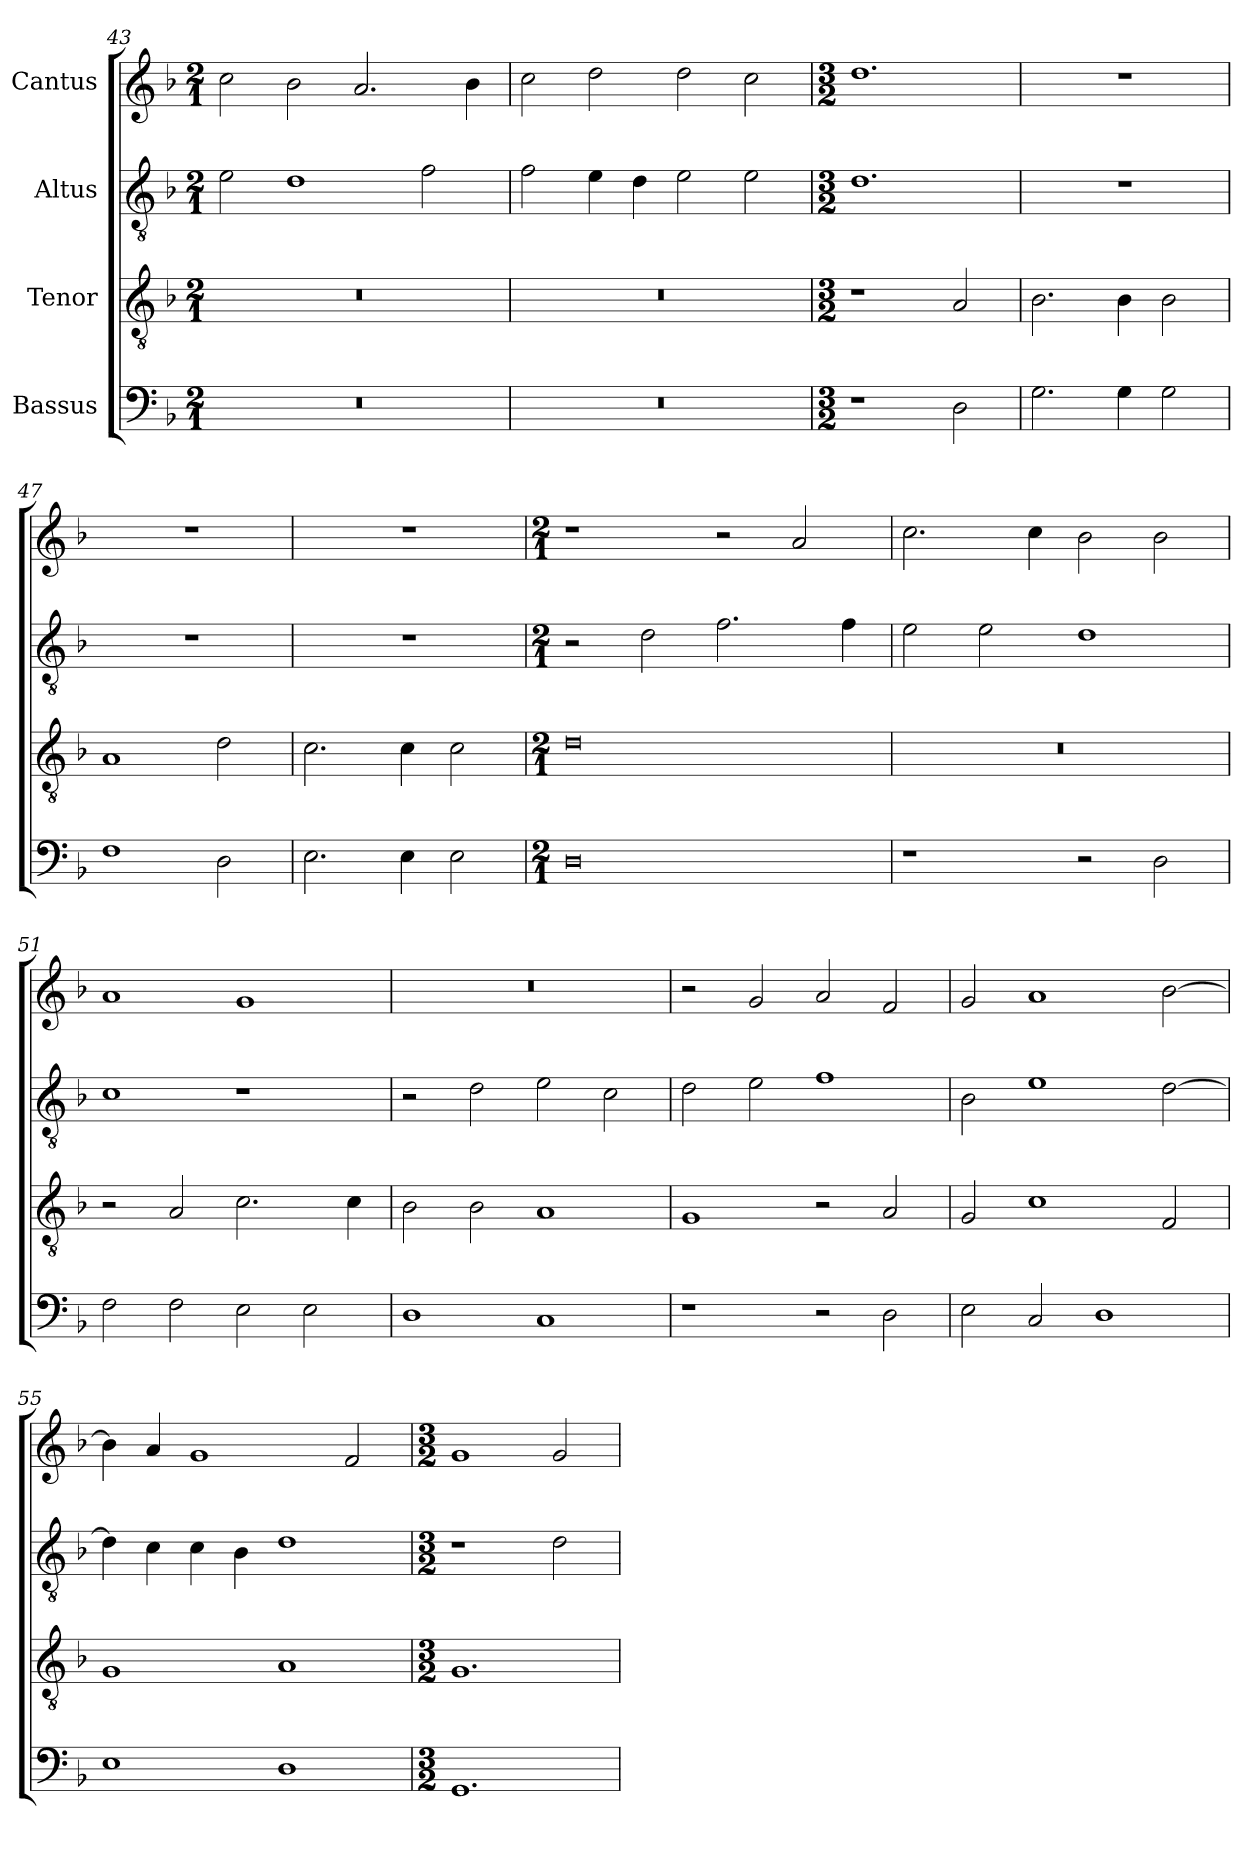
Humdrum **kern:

**kern	**kern	**kern	**kern
*part4	*part3	*part2	*part1
*staff4	*staff3	*staff2	*staff1
*I"Bassus	*I"Tenor	*I"Altus	*I"Cantus
*clefF4	*clefGv2	*clefGv2	*clefG2
*	*ITrd7c12	*ITrd7c12	*
*k[b-]	*k[b-]	*k[b-]	*k[b-]
*F:	*F:	*F:	*F:
*M2/1	*M2/1	*M2/1	*M2/1
=43	=43	=43	=43
!LO:N:vis=1	!LO:N:vis=1	!	!
0r	0r	2Ei\	2cci\
.	.	1Di	2b-i\
.	.	.	2.ai/
.	.	2Fi\	.
.	.	.	4b-i\
=44	=44	=44	=44
!LO:N:vis=1	!LO:N:vis=1	!	!
0r	0r	2Fi\	2cci\
.	.	4Ei\	2ddi\
.	.	4Di\	.
.	.	2Ei\	2ddi\
.	.	2Ei\	2cci\
=45	=45	=45	=45
*M3/2	*M3/2	*M3/2	*M3/2
1r	1r	1.Di	1.ddi
2Di\	2AAi/	.	.
=46	=46	=46	=46
!	!	!LO:N:vis=1	!LO:N:vis=1
2.Gi\	2.BB-i\	1.r	1.r
4Gi\	4BB-i\	.	.
2Gi\	2BB-i\	.	.
!!LO:LB:g=z
=47	=47	=47	=47
!	!	!LO:N:vis=1	!LO:N:vis=1
1Fi	1AAi	1.r	1.r
2Di\	2Di\	.	.
=48	=48	=48	=48
!	!	!LO:N:vis=1	!LO:N:vis=1
2.Ei\	2.Ci\	1.r	1.r
4Ei\	4Ci\	.	.
2Ei\	2Ci\	.	.
=49	=49	=49	=49
*M2/1	*M2/1	*M2/1	*M2/1
0Di	0Di	2r	1r
.	.	2Di\	.
.	.	2.Fi\	2r
.	.	.	2ai/
.	.	4Fi\	.
=50	=50	=50	=50
!	!LO:N:vis=1	!	!
1r	0r	2Ei\	2.cci\
.	.	2Ei\	.
.	.	.	4cci\
2r	.	1Di	2b-i\
2Di\	.	.	2b-i\
=51	=51	=51	=51
2Fi\	2r	1Ci	1ai
2Fi\	2AAi/	.	.
2Ei\	2.Ci\	1r	1gi
2Ei\	.	.	.
.	4Ci\	.	.
=52	=52	=52	=52
!	!	!	!LO:N:vis=1
1Di	2BB-i\	2r	0r
.	2BB-i\	2Di\	.
1Ci	1AAi	2Ei\	.
.	.	2Ci\	.
!!LO:LB:g=z
=53	=53	=53	=53
1r	1GGi	2Di\	2r
.	.	2Ei\	2gi/
2r	2r	1Fi	2ai/
2Di\	2AAi/	.	2fi/
=54	=54	=54	=54
2Ei\	2GGi/	2BB-i\	2gi/
2Ci/	1Ci	1Ei	1ai
1Di	.	.	.
.	2FFi/	[>2Di\	[>2b-i\
=55	=55	=55	=55
1Ei	1GGi	4Di\]	4b-i\]
.	.	4Ci\	4ai/
.	.	4Ci\	1gi
.	.	4BB-i\	.
1Di	1AAi	1Di	.
.	.	.	2fi/
=56	=56	=56	=56
*M3/2	*M3/2	*M3/2	*M3/2
1.GGi	1.GGi	1r	1gi
.	.	2Di\	2gi/
=	=	=	=
*-	*-	*-	*-
